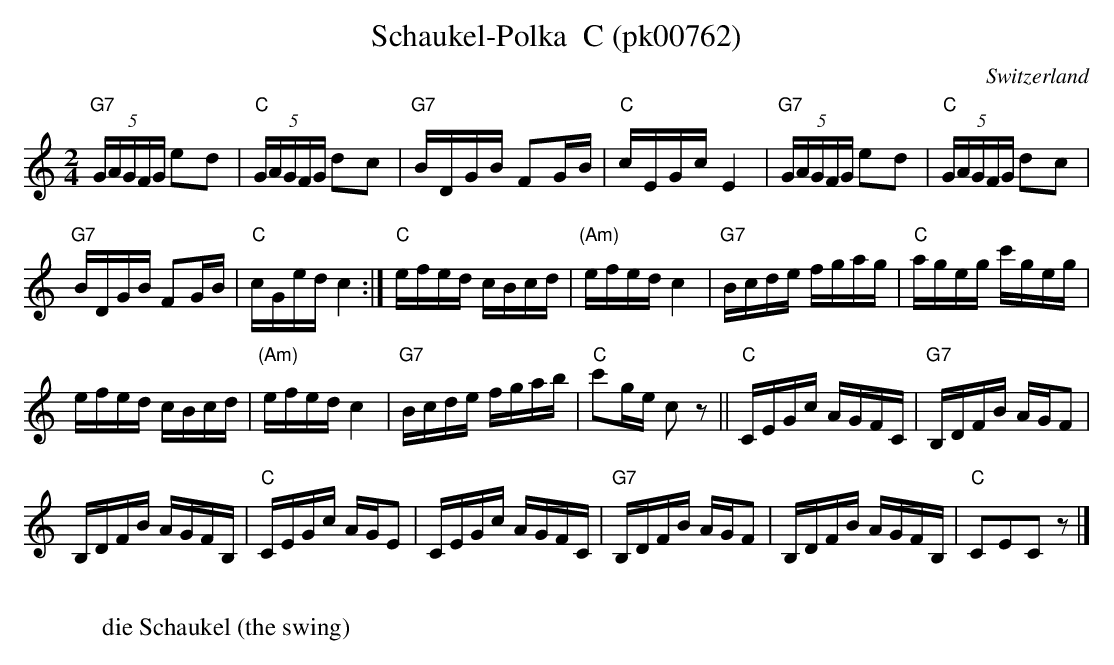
X:1
T: Schaukel-Polka  C (pk00762)
O:Switzerland
M:2/4
L:1/16
K:C major
"G7"(5GAGFG e2d2 | "C"(5GAGFG d2c2 | "G7"BDGB F2GB | "C"cEGcE4 | "G7"(5GAGFG e2d2 | "C"(5GAGFG d2c2 |
"G7"BDGB F2GB | "C"cGedc4 :| "C"efed cBcd | "(Am)"efedc4 | "G7"Bcde fgag | "C"ageg c'geg |
efed cBcd | "(Am)"efedc4 | "G7"Bcde fgab | "C"c'2ge c2z2 || "C"CEGc AGFC | "G7"B,DFB AGF2 |
B,DFB AGFB, | "C"CEGc AGE2 | CEGc AGFC |  "G7"B,DFB AGF2 | B,DFB AGFB, | "C"C2E2C2z2 |]
W:
W:die Schaukel (the swing)
